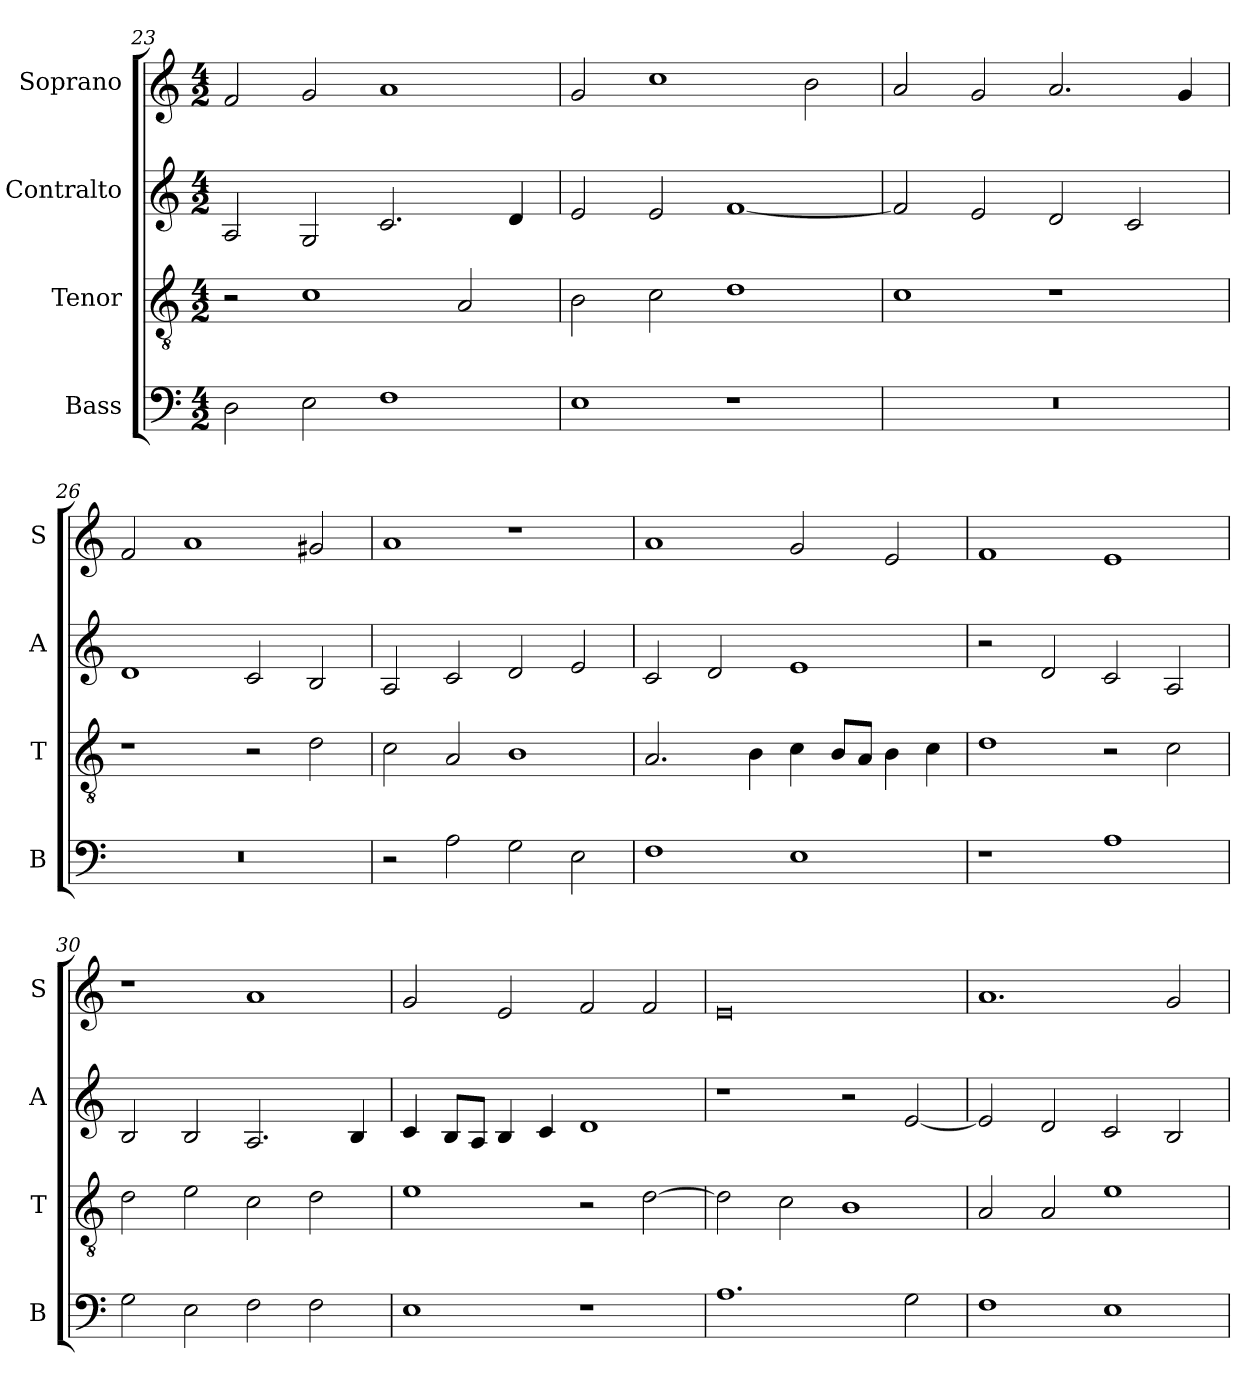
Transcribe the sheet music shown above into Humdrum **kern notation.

**kern	**kern	**kern	**kern
*part4	*part3	*part2	*part1
*staff4	*staff3	*staff2	*staff1
*I"Bass	*I"Tenor	*I"Contralto	*I"Soprano
*I'B	*I'T	*I'A	*I'S
*clefF4	*clefGv2	*clefG2	*clefG2
*k[]	*k[]	*k[]	*k[]
*E:phr	*E:phr	*E:phr	*E:phr
*M4/2	*M4/2	*M4/2	*M4/2
=23	=23	=23	=23
2D	2r	2A	2f
2E	1c	2G	2g
1F	.	2.c	1a
.	2A	.	.
.	.	4d	.
=24	=24	=24	=24
1E	2B	2e	2g
.	2c	2e	1cc
1r	1d	[1f	.
.	.	.	2b
=25	=25	=25	=25
0r	1c	2f]	2a
.	.	2e	2g
.	1r	2d	2.a
.	.	2c	.
.	.	.	4g
=26	=26	=26	=26
0r	1r	1d	2f
.	.	.	1a
.	2r	2c	.
.	2d	2B	2g#X
=27	=27	=27	=27
2r	2c	2A	1a
2A	2A	2c	.
2G	1B	2d	1r
2E	.	2e	.
=28	=28	=28	=28
1F	2.A	2c	1a
.	.	2d	.
.	4B	.	.
1E	4c	1e	2g
.	8B/L	.	.
.	8A/J	.	.
.	4B	.	2e
.	4c	.	.
=29	=29	=29	=29
1r	1d	2r	1f
.	.	2d	.
1A	2r	2c	1e
.	2c	2A	.
=30	=30	=30	=30
2G	2d	2B	1r
2E	2e	2B	.
2F	2c	2.A	1a
2F	2d	.	.
.	.	4B	.
=31	=31	=31	=31
1E	1e	4c	2g
.	.	8B/L	.
.	.	8A/J	.
.	.	4B	2e
.	.	4c	.
1r	2r	1d	2f
.	[2d	.	2f
=32	=32	=32	=32
1.A	2d]	1r	0e
.	2c	.	.
.	1B	2r	.
2G	.	[2e	.
=33	=33	=33	=33
1F	2A	2e]	1.a
.	2A	2d	.
1E	1e	2c	.
.	.	2B	2g
=	=	=	=
*-	*-	*-	*-
